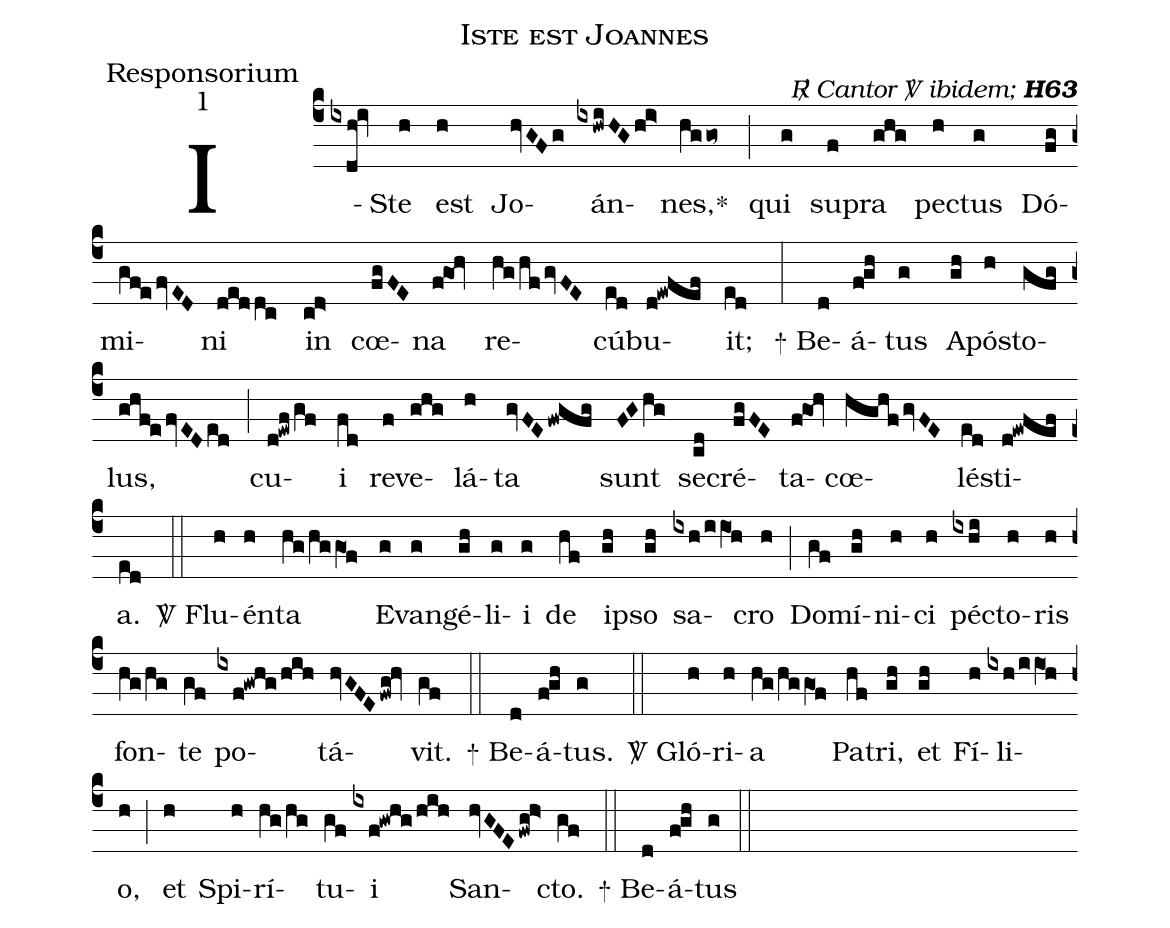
name:Iste est Joannes;
office-part:Responsorium;
mode:1;
commentary:{\itshape\mdseries \Rbar\  Cantor  \Vbar\ ibidem;\/} {\bfseries H63};
%%
(c4) I(ixdh!iv)Ste(h) est(h) Jo(hvGFg)án(ixhwiHGhi>)nes,<sp>*</sp>(hggo~) (;)
qui(g) su(f)pra(ghg) pec(h)tus(g) Dó(fg)mi(gf!efvED)ni(deddc) in(c!d>) cœ(fgFE)na(f!go1!hv) re(hg/hfgvFE)cú(ed)bu(d!ewfef)it;(ed) (:)
<sp>+</sp> Be(d)á(fgh)tus(g) A(gh)pó(h)sto(gfg)lus,(ghf!efvEDed) (;)
cu(d!ewf/gf)i(fd) re(f)ve(ghg)lá(h)ta(gvFEfwgfg) sunt(FGhg) se(cd)cré(fgFE)ta(f!go1!hv)cœ(hghfgvFE)lé(ed)sti(d!ewfef)a.(ed) (::)
<sp>V/</sp> Flu(h)én(h)ta(hg/hggO1f) E(g)van(g)gé(gh)li(g)i(g) de(hf) i(gh)pso(gh) sa(ixh/iiO1h)cro(h) (;)
Do(gf)mí(gh)ni(h)ci(h) péc(ixhi)to(h)ris(h) fon(hg/hg)te(gf) po(ixf!gwhg/hih)tá(hvGFEfwg!hv)vit.(gf) (::)
<sp>+</sp> Be(d)á(fgh)tus.(g) (::)
<sp>V/</sp> Gló(h)ri(h)a(hg/hggO1f) Pa(hf)tri,(gh) et(gh) Fí(h)li(ixh/iiO1!h)o,(h) (;)
et(h) Spi(h)rí(hg/hg)tu(gf)i(ixf!gwhg/hih) San(hvGFEfwg!h>)cto.(gf) (::)
<sp>+</sp> Be(d)á(fgh)tus(g) (::)
